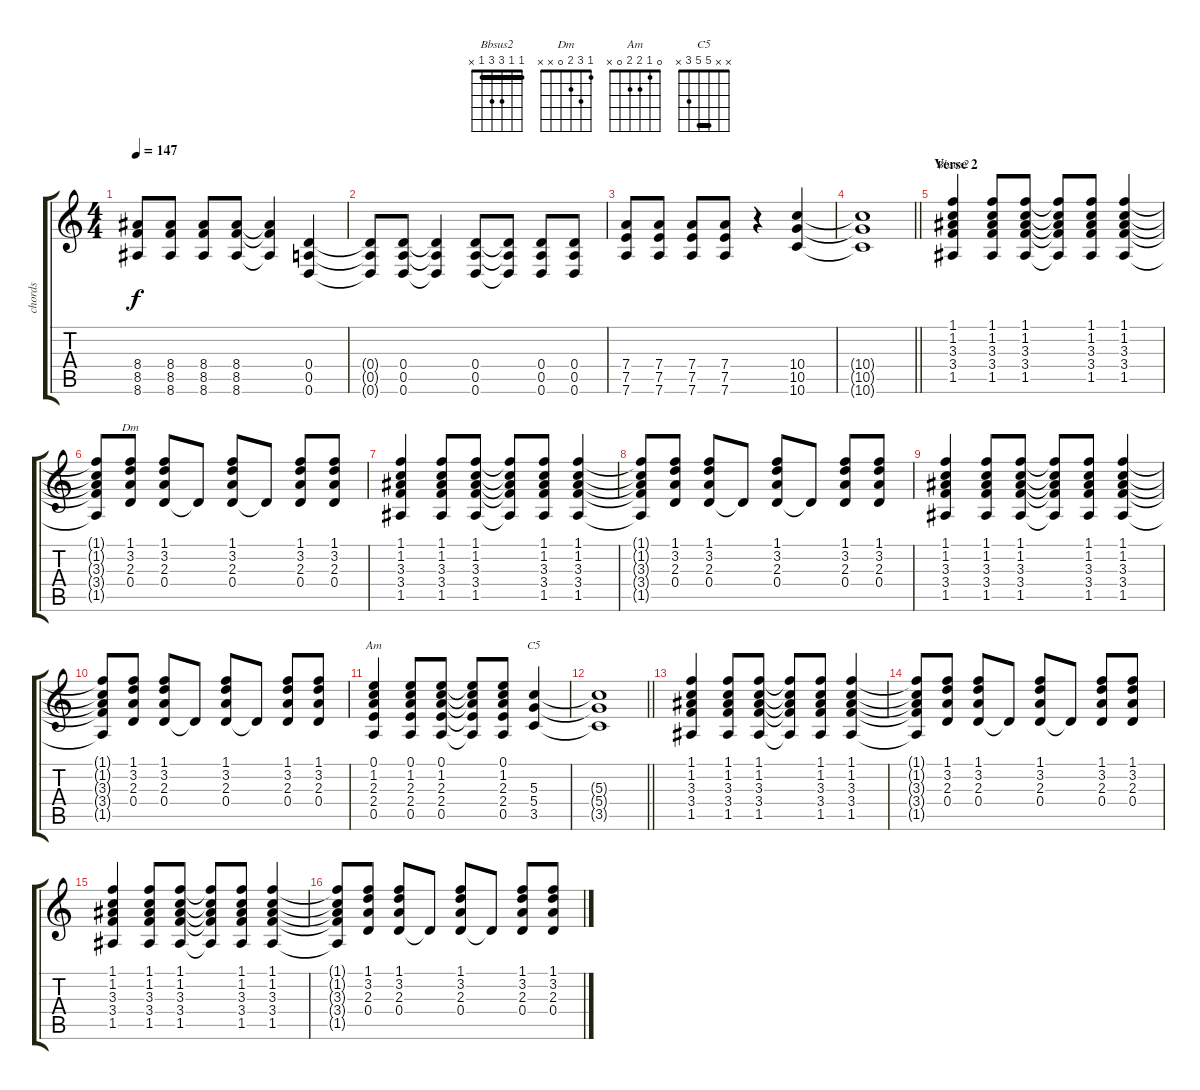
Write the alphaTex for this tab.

\track ("chords" "chords") {solo instrument acousticguitarsteel}
\staff {score tabs}
\tuning (E4 B3 G3 D3 A2 D2) {hide}
\chord ("Bbsus2" 1 1 3 3 1 x) {barre 1}
\chord ("Dm" 1 3 2 0 x x)
\chord ("Am" 0 1 2 2 0 x)
\chord ("C5" x x 5 5 3 x) {barre 5}
\ts (4 4)
\tempo 147
\clef g2
\ks c
(8.4 8.5 8.6).8{dy f} (8.4 8.5 8.6).8 (8.4 8.5 8.6).8 (8.4 8.5 8.6).8 (8.4{t} 8.5{t} 8.6{t}).4 (0.4 0.5 0.6).4 |
(0.4{t} 0.5{t} 0.6{t}).8 (0.4 0.5 0.6).8 (0.4{t} 0.5{t} 0.6{t}).4 (0.4 0.5 0.6).8 (0.4{t} 0.5{t} 0.6{t}).8 (0.4 0.5 0.6).8 (0.4 0.5 0.6).8 |
(7.4 7.5 7.6).8 (7.4 7.5 7.6).8 (7.4 7.5 7.6).8 (7.4 7.5 7.6).8 r.4 (10.4 10.5 10.6).4 |
\barLineRight lightlight
(10.4{t} 10.5{t} 10.6{t}).1 |
\section ("" "Verse 2")
(1.1 1.2 3.3 3.4 1.5).4{ch "Bbsus2"} (1.1 1.2 3.3 3.4 1.5).8 (1.1 1.2 3.3 3.4 1.5).8 (1.1{t} 1.2{t} 3.3{t} 3.4{t} 1.5{t}).8 (1.1 1.2 3.3 3.4 1.5).8 (1.1 1.2 3.3 3.4 1.5).4 |
(1.1{t} 1.2{t} 3.3{t} 3.4{t} 1.5{t}).8 (1.1 3.2 2.3 0.4).8{ch "Dm"} (1.1 3.2 2.3 0.4).8 0.4{t}.8 (1.1 3.2 2.3 0.4).8 0.4{t}.8 (1.1 3.2 2.3 0.4).8 (1.1 3.2 2.3 0.4).8 |
(1.1 1.2 3.3 3.4 1.5).4 (1.1 1.2 3.3 3.4 1.5).8 (1.1 1.2 3.3 3.4 1.5).8 (1.1{t} 1.2{t} 3.3{t} 3.4{t} 1.5{t}).8 (1.1 1.2 3.3 3.4 1.5).8 (1.1 1.2 3.3 3.4 1.5).4 |
(1.1{t} 1.2{t} 3.3{t} 3.4{t} 1.5{t}).8 (1.1 3.2 2.3 0.4).8 (1.1 3.2 2.3 0.4).8 0.4{t}.8 (1.1 3.2 2.3 0.4).8 0.4{t}.8 (1.1 3.2 2.3 0.4).8 (1.1 3.2 2.3 0.4).8 |
(1.1 1.2 3.3 3.4 1.5).4 (1.1 1.2 3.3 3.4 1.5).8 (1.1 1.2 3.3 3.4 1.5).8 (1.1{t} 1.2{t} 3.3{t} 3.4{t} 1.5{t}).8 (1.1 1.2 3.3 3.4 1.5).8 (1.1 1.2 3.3 3.4 1.5).4 |
(1.1{t} 1.2{t} 3.3{t} 3.4{t} 1.5{t}).8 (1.1 3.2 2.3 0.4).8 (1.1 3.2 2.3 0.4).8 0.4{t}.8 (1.1 3.2 2.3 0.4).8 0.4{t}.8 (1.1 3.2 2.3 0.4).8 (1.1 3.2 2.3 0.4).8 |
(0.1 1.2 2.3 2.4 0.5).4{ch "Am"} (0.1 1.2 2.3 2.4 0.5).8 (0.1 1.2 2.3 2.4 0.5).8 (0.1{t} 1.2{t} 2.3{t} 2.4{t} 0.5{t}).8 (0.1 1.2 2.3 2.4 0.5).8 (5.3 5.4 3.5).4{ch "C5"} |
\barLineRight lightlight
(5.3{t} 5.4{t} 3.5{t}).1 |
(1.1 1.2 3.3 3.4 1.5).4 (1.1 1.2 3.3 3.4 1.5).8 (1.1 1.2 3.3 3.4 1.5).8 (1.1{t} 1.2{t} 3.3{t} 3.4{t} 1.5{t}).8 (1.1 1.2 3.3 3.4 1.5).8 (1.1 1.2 3.3 3.4 1.5).4 |
(1.1{t} 1.2{t} 3.3{t} 3.4{t} 1.5{t}).8 (1.1 3.2 2.3 0.4).8 (1.1 3.2 2.3 0.4).8 0.4{t}.8 (1.1 3.2 2.3 0.4).8 0.4{t}.8 (1.1 3.2 2.3 0.4).8 (1.1 3.2 2.3 0.4).8 |
(1.1 1.2 3.3 3.4 1.5).4 (1.1 1.2 3.3 3.4 1.5).8 (1.1 1.2 3.3 3.4 1.5).8 (1.1{t} 1.2{t} 3.3{t} 3.4{t} 1.5{t}).8 (1.1 1.2 3.3 3.4 1.5).8 (1.1 1.2 3.3 3.4 1.5).4 |
(1.1{t} 1.2{t} 3.3{t} 3.4{t} 1.5{t}).8 (1.1 3.2 2.3 0.4).8 (1.1 3.2 2.3 0.4).8 0.4{t}.8 (1.1 3.2 2.3 0.4).8 0.4{t}.8 (1.1 3.2 2.3 0.4).8 (1.1 3.2 2.3 0.4).8
